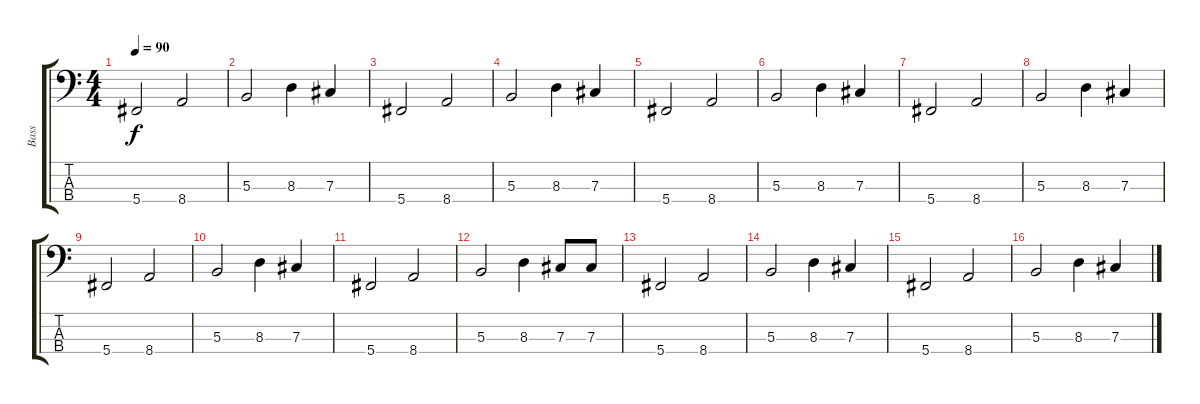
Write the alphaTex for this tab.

\track ("Bass" "Bass") {instrument fretlessbass}
\staff {score tabs}
\tuning (E2 B1 Gb1 Db1) {hide}
\ts (4 4)
\tempo 90
\clef f4
\ks c
5.4.2{dy f instrument fretlessbass} 8.4.2 |
5.3.2 8.3.4 7.3.4 |
5.4.2 8.4.2 |
5.3.2 8.3.4 7.3.4 |
5.4.2 8.4.2 |
5.3.2 8.3.4 7.3.4 |
5.4.2 8.4.2 |
5.3.2 8.3.4 7.3.4 |
5.4.2 8.4.2 |
5.3.2 8.3.4 7.3.4 |
5.4.2 8.4.2 |
5.3.2 8.3.4 7.3.8 7.3.8 |
5.4.2 8.4.2 |
5.3.2 8.3.4 7.3.4 |
5.4.2 8.4.2 |
5.3.2 8.3.4 7.3.4
